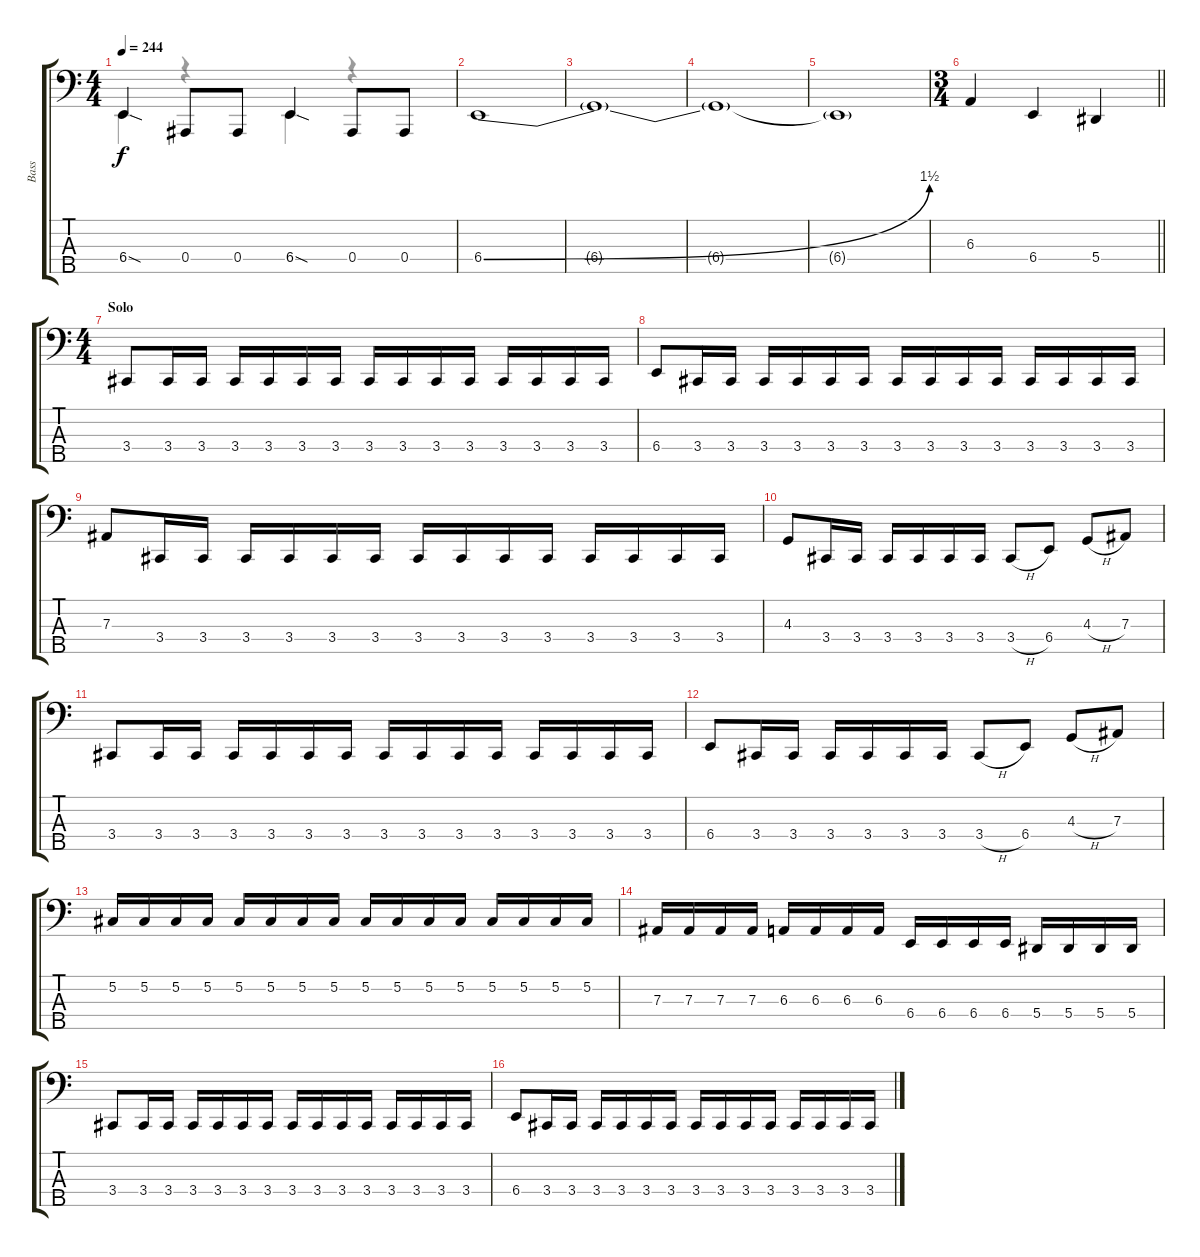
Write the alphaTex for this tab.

\track ("Bass" "Bass") {instrument electricbassfinger}
\staff {score tabs}
\tuning (Db2 Ab1 Eb1 Bb0 F0) {hide}
\voice
\ts (4 4)
\tempo 244
\clef f4
\ks c
6.4{sod}.4{dy f} 0.4.8 0.4.8 6.4{sod}.4 0.4.8 0.4.8 |
6.4{be (bend 0 0 60 6)}.1 |
6.4{t}.1 |
6.4{t}.1 |
6.4{t}.1 |
\ts (3 4)
\barLineRight lightlight
6.3.4 6.4.4 5.4.4 |
\ts (4 4)
\section ("" "Solo")
3.4.8 3.4.16 3.4.16 3.4.16 3.4.16 3.4.16 3.4.16 3.4.16 3.4.16 3.4.16 3.4.16 3.4.16 3.4.16 3.4.16 3.4.16 |
6.4.8 3.4.16 3.4.16 3.4.16 3.4.16 3.4.16 3.4.16 3.4.16 3.4.16 3.4.16 3.4.16 3.4.16 3.4.16 3.4.16 3.4.16 |
7.3.8 3.4.16 3.4.16 3.4.16 3.4.16 3.4.16 3.4.16 3.4.16 3.4.16 3.4.16 3.4.16 3.4.16 3.4.16 3.4.16 3.4.16 |
4.3.8 3.4.16 3.4.16 3.4.16 3.4.16 3.4.16 3.4.16 3.4{h}.8 6.4.8 4.3{h}.8 7.3.8 |
3.4.8 3.4.16 3.4.16 3.4.16 3.4.16 3.4.16 3.4.16 3.4.16 3.4.16 3.4.16 3.4.16 3.4.16 3.4.16 3.4.16 3.4.16 |
6.4.8 3.4.16 3.4.16 3.4.16 3.4.16 3.4.16 3.4.16 3.4{h}.8 6.4.8 4.3{h}.8 7.3.8 |
5.2.16 5.2.16 5.2.16 5.2.16 5.2.16 5.2.16 5.2.16 5.2.16 5.2.16 5.2.16 5.2.16 5.2.16 5.2.16 5.2.16 5.2.16 5.2.16 |
7.3.16 7.3.16 7.3.16 7.3.16 6.3.16 6.3.16 6.3.16 6.3.16 6.4.16 6.4.16 6.4.16 6.4.16 5.4.16 5.4.16 5.4.16 5.4.16 |
3.4.8 3.4.16 3.4.16 3.4.16 3.4.16 3.4.16 3.4.16 3.4.16 3.4.16 3.4.16 3.4.16 3.4.16 3.4.16 3.4.16 3.4.16 |
6.4.8 3.4.16 3.4.16 3.4.16 3.4.16 3.4.16 3.4.16 3.4.16 3.4.16 3.4.16 3.4.16 3.4.16 3.4.16 3.4.16 3.4.16
\voice
\clef f4
\ottava regular
\simile none
\ks c
6.4{sod}.4{dy f} r.4 6.4{sod}.4 r.4 |
|
|
|
|
\barLineRight lightlight
|
|
|
|
|
|
|
|
|
|
